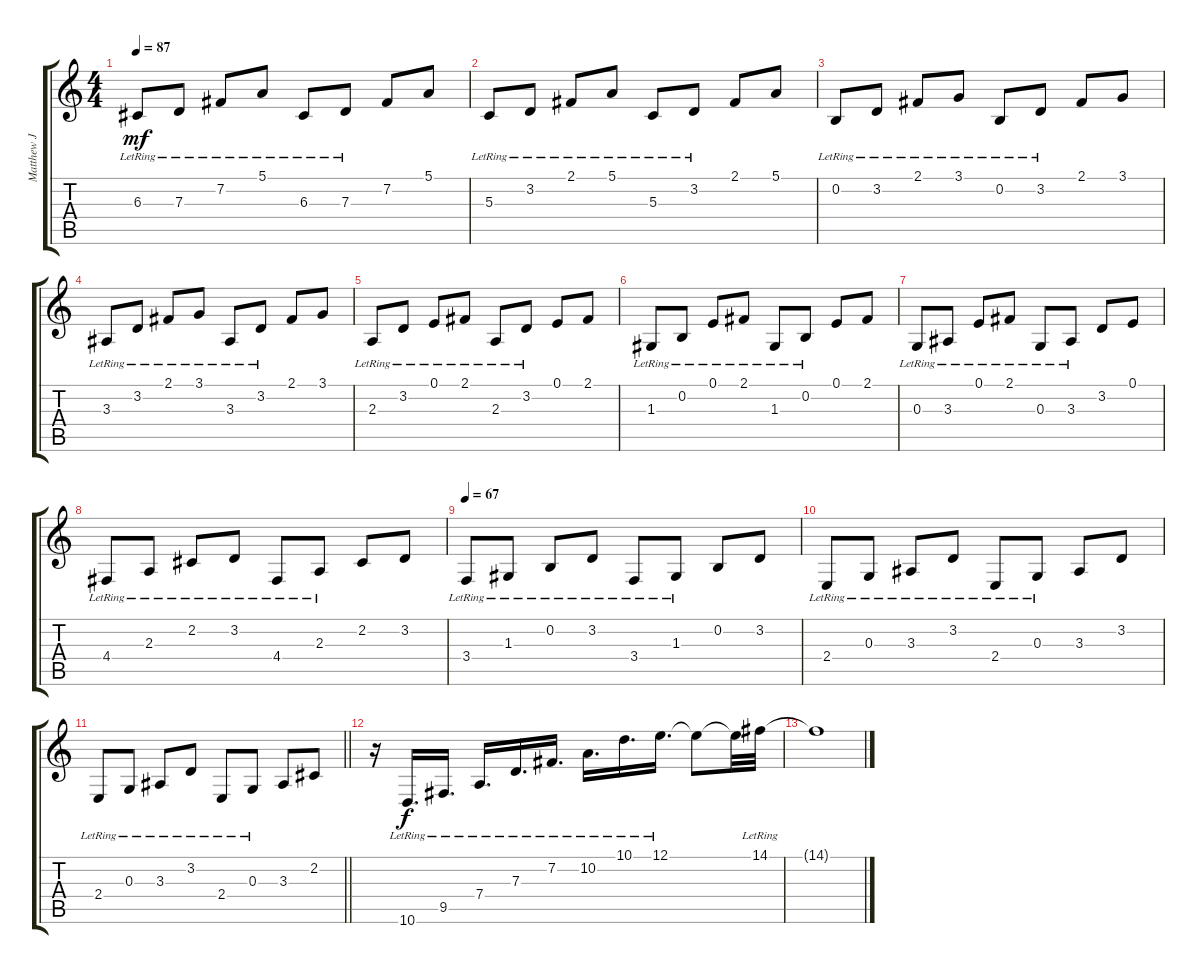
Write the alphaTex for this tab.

\track ("Matthew J Bellamy - RH Rhodes Piano" "Matthew J ") {instrument electricpiano1}
\staff {score tabs}
\tuning (E4 B3 G3 D3 A2 E2) {hide}
\ts (4 4)
\tempo 87
\clef g2
\ks c
6.3{lr}.8{dy mf} 7.3{lr}.8 7.2{lr}.8 5.1{lr}.8 6.3{lr}.8 7.3{lr}.8 7.2.8 5.1.8 |
5.3{lr}.8 3.2{lr}.8 2.1{lr}.8 5.1{lr}.8 5.3{lr}.8 3.2{lr}.8 2.1.8 5.1.8 |
0.2{lr}.8 3.2{lr}.8 2.1{lr}.8 3.1{lr}.8 0.2{lr}.8 3.2{lr}.8 2.1.8 3.1.8 |
3.3{lr}.8 3.2{lr}.8 2.1{lr}.8 3.1{lr}.8 3.3{lr}.8 3.2{lr}.8 2.1.8 3.1.8 |
2.3{lr}.8 3.2{lr}.8 0.1{lr}.8 2.1{lr}.8 2.3{lr}.8 3.2{lr}.8 0.1.8 2.1.8 |
1.3{lr}.8 0.2{lr}.8 0.1{lr}.8 2.1{lr}.8 1.3{lr}.8 0.2{lr}.8 0.1.8 2.1.8 |
0.3{lr}.8 3.3{lr}.8 0.1{lr}.8 2.1{lr}.8 0.3{lr}.8 3.3{lr}.8 3.2.8 0.1.8 |
4.4{lr}.8 2.3{lr}.8 2.2{lr}.8 3.2{lr}.8 4.4{lr}.8 2.3{lr}.8 2.2.8 3.2.8 |
\tempo 67
3.4{lr}.8 1.3{lr}.8 0.2{lr}.8 3.2{lr}.8 3.4{lr}.8 1.3{lr}.8 0.2.8 3.2.8 |
2.4{lr}.8 0.3{lr}.8 3.3{lr}.8 3.2{lr}.8 2.4{lr}.8 0.3{lr}.8 3.3.8 3.2.8 |
\barLineRight lightlight
2.4{lr}.8 0.3{lr}.8 3.3{lr}.8 3.2{lr}.8 2.4{lr}.8 0.3{lr}.8 3.3.8 2.2.8 |
r.16 10.6{lr}.16{d dy f} 9.5{lr}.16{d} 7.4{lr}.16{d} 7.3{lr}.16{d} 7.2{lr}.16{d} 10.2{lr}.16{d} 10.1{lr}.16{d} 12.1{lr}.16{d} 12.1{t}.8 12.1{t}.32 14.1{lr}.32 |
14.1{t}.1
